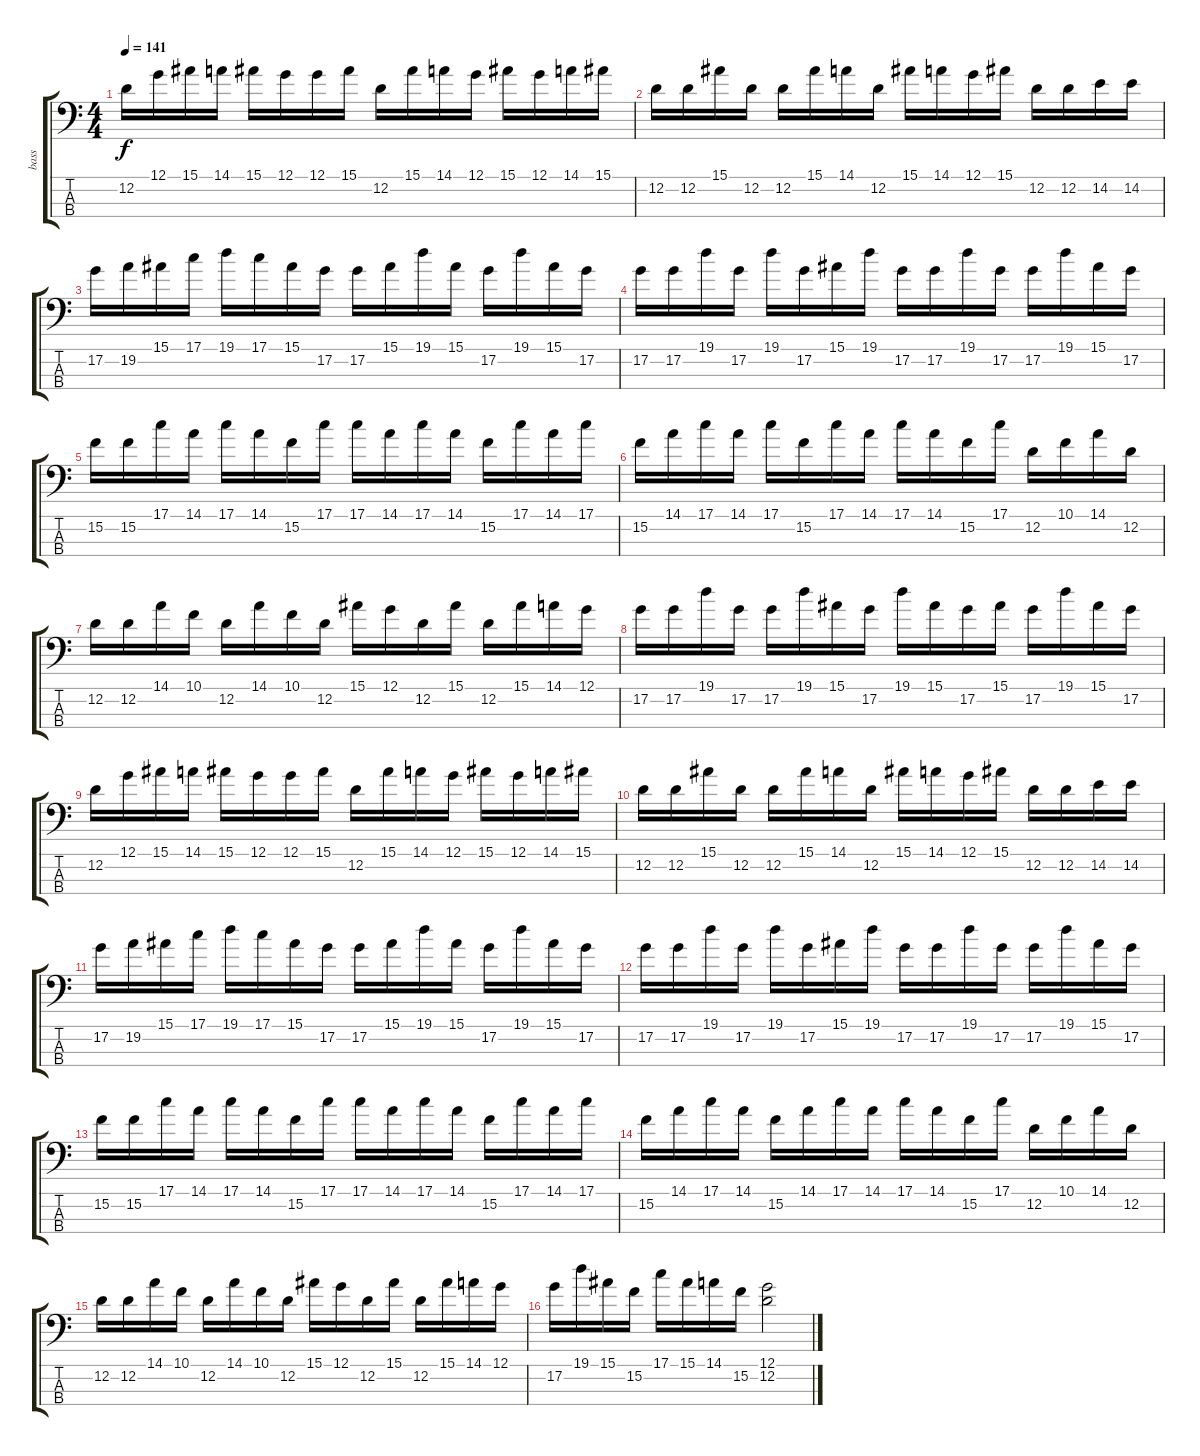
\track ("bass" "bass") {instrument electricbassfinger}
\staff {score tabs}
\tuning (G2 D2 A1 E1) {hide}
\ts (4 4)
\tempo 141
\clef f4
\ks c
12.2.16{dy f} 12.1.16 15.1.16 14.1.16 15.1.16 12.1.16 12.1.16 15.1.16 12.2.16 15.1.16 14.1.16 12.1.16 15.1.16 12.1.16 14.1.16 15.1.16 |
12.2.16 12.2.16 15.1.16 12.2.16 12.2.16 15.1.16 14.1.16 12.2.16 15.1.16 14.1.16 12.1.16 15.1.16 12.2.16 12.2.16 14.2.16 14.2.16 |
17.2.16 19.2.16 15.1.16 17.1.16 19.1.16 17.1.16 15.1.16 17.2.16 17.2.16 15.1.16 19.1.16 15.1.16 17.2.16 19.1.16 15.1.16 17.2.16 |
17.2.16 17.2.16 19.1.16 17.2.16 19.1.16 17.2.16 15.1.16 19.1.16 17.2.16 17.2.16 19.1.16 17.2.16 17.2.16 19.1.16 15.1.16 17.2.16 |
15.2.16 15.2.16 17.1.16 14.1.16 17.1.16 14.1.16 15.2.16 17.1.16 17.1.16 14.1.16 17.1.16 14.1.16 15.2.16 17.1.16 14.1.16 17.1.16 |
15.2.16 14.1.16 17.1.16 14.1.16 17.1.16 15.2.16 17.1.16 14.1.16 17.1.16 14.1.16 15.2.16 17.1.16 12.2.16 10.1.16 14.1.16 12.2.16 |
12.2.16 12.2.16 14.1.16 10.1.16 12.2.16 14.1.16 10.1.16 12.2.16 15.1.16 12.1.16 12.2.16 15.1.16 12.2.16 15.1.16 14.1.16 12.1.16 |
17.2.16 17.2.16 19.1.16 17.2.16 17.2.16 19.1.16 15.1.16 17.2.16 19.1.16 15.1.16 17.2.16 15.1.16 17.2.16 19.1.16 15.1.16 17.2.16 |
12.2.16 12.1.16 15.1.16 14.1.16 15.1.16 12.1.16 12.1.16 15.1.16 12.2.16 15.1.16 14.1.16 12.1.16 15.1.16 12.1.16 14.1.16 15.1.16 |
12.2.16 12.2.16 15.1.16 12.2.16 12.2.16 15.1.16 14.1.16 12.2.16 15.1.16 14.1.16 12.1.16 15.1.16 12.2.16 12.2.16 14.2.16 14.2.16 |
17.2.16 19.2.16 15.1.16 17.1.16 19.1.16 17.1.16 15.1.16 17.2.16 17.2.16 15.1.16 19.1.16 15.1.16 17.2.16 19.1.16 15.1.16 17.2.16 |
17.2.16 17.2.16 19.1.16 17.2.16 19.1.16 17.2.16 15.1.16 19.1.16 17.2.16 17.2.16 19.1.16 17.2.16 17.2.16 19.1.16 15.1.16 17.2.16 |
15.2.16 15.2.16 17.1.16 14.1.16 17.1.16 14.1.16 15.2.16 17.1.16 17.1.16 14.1.16 17.1.16 14.1.16 15.2.16 17.1.16 14.1.16 17.1.16 |
15.2.16 14.1.16 17.1.16 14.1.16 15.2.16 14.1.16 17.1.16 14.1.16 17.1.16 14.1.16 15.2.16 17.1.16 12.2.16 10.1.16 14.1.16 12.2.16 |
12.2.16 12.2.16 14.1.16 10.1.16 12.2.16 14.1.16 10.1.16 12.2.16 15.1.16 12.1.16 12.2.16 15.1.16 12.2.16 15.1.16 14.1.16 12.1.16 |
17.2.16 19.1.16 15.1.16 15.2.16 17.1.16 15.1.16 14.1.16 15.2.16 (12.1 12.2).2
